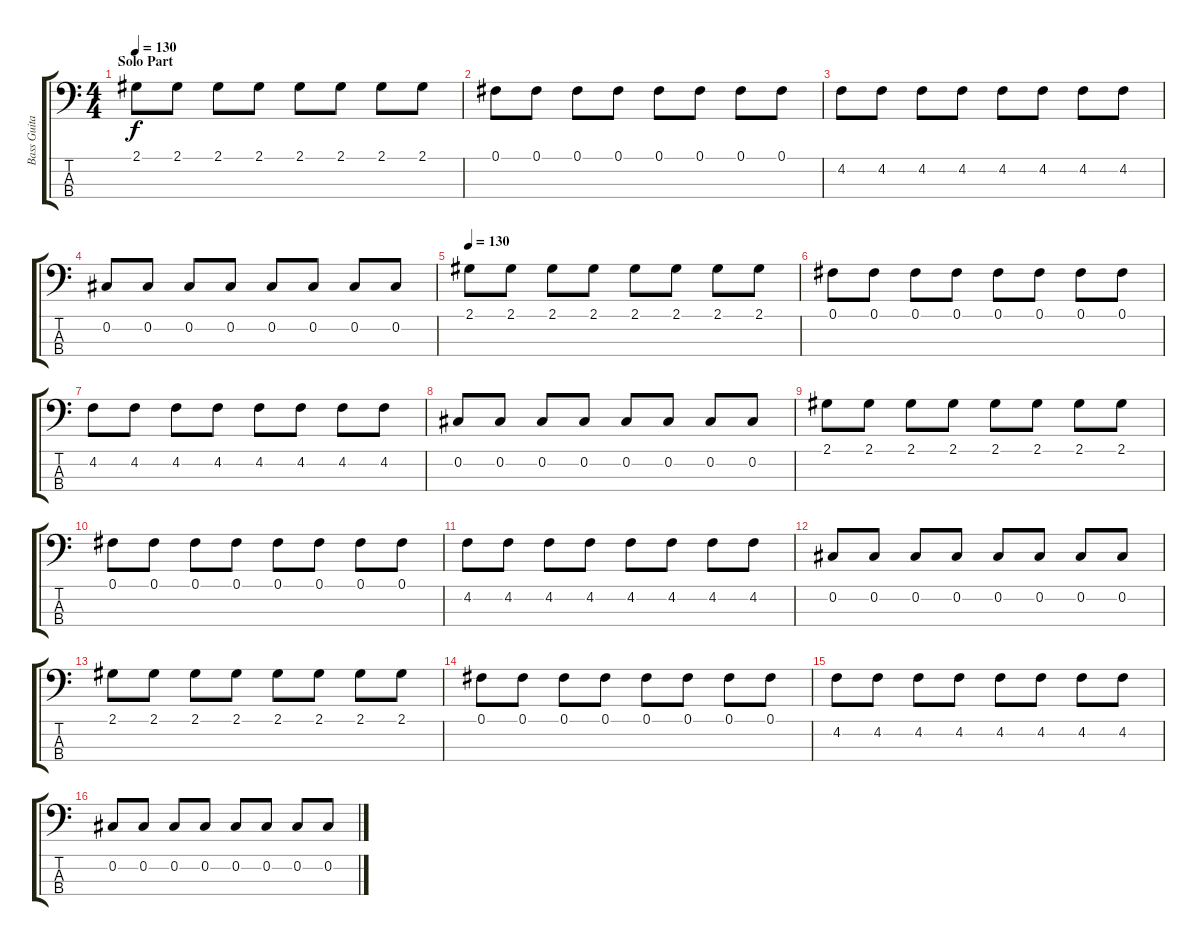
\track ("Bass Guitar" "Bass Guita") {instrument electricbassfinger}
\staff {score tabs}
\tuning (Gb2 Db2 Bb1 Eb1) {hide}
\ts (4 4)
\section ("" "Solo Part")
\tempo 130
\clef f4
\ks c
2.1.8{dy f} 2.1.8 2.1.8 2.1.8 2.1.8 2.1.8 2.1.8 2.1.8 |
0.1.8 0.1.8 0.1.8 0.1.8 0.1.8 0.1.8 0.1.8 0.1.8 |
4.2.8 4.2.8 4.2.8 4.2.8 4.2.8 4.2.8 4.2.8 4.2.8 |
0.2.8 0.2.8 0.2.8 0.2.8 0.2.8 0.2.8 0.2.8 0.2.8 |
\tempo 130
2.1.8 2.1.8 2.1.8 2.1.8 2.1.8 2.1.8 2.1.8 2.1.8 |
0.1.8 0.1.8 0.1.8 0.1.8 0.1.8 0.1.8 0.1.8 0.1.8 |
4.2.8 4.2.8 4.2.8 4.2.8 4.2.8 4.2.8 4.2.8 4.2.8 |
0.2.8 0.2.8 0.2.8 0.2.8 0.2.8 0.2.8 0.2.8 0.2.8 |
2.1.8 2.1.8 2.1.8 2.1.8 2.1.8 2.1.8 2.1.8 2.1.8 |
0.1.8 0.1.8 0.1.8 0.1.8 0.1.8 0.1.8 0.1.8 0.1.8 |
4.2.8 4.2.8 4.2.8 4.2.8 4.2.8 4.2.8 4.2.8 4.2.8 |
0.2.8 0.2.8 0.2.8 0.2.8 0.2.8 0.2.8 0.2.8 0.2.8 |
2.1.8 2.1.8 2.1.8 2.1.8 2.1.8 2.1.8 2.1.8 2.1.8 |
0.1.8 0.1.8 0.1.8 0.1.8 0.1.8 0.1.8 0.1.8 0.1.8 |
4.2.8 4.2.8 4.2.8 4.2.8 4.2.8 4.2.8 4.2.8 4.2.8 |
0.2.8 0.2.8 0.2.8 0.2.8 0.2.8 0.2.8 0.2.8 0.2.8
